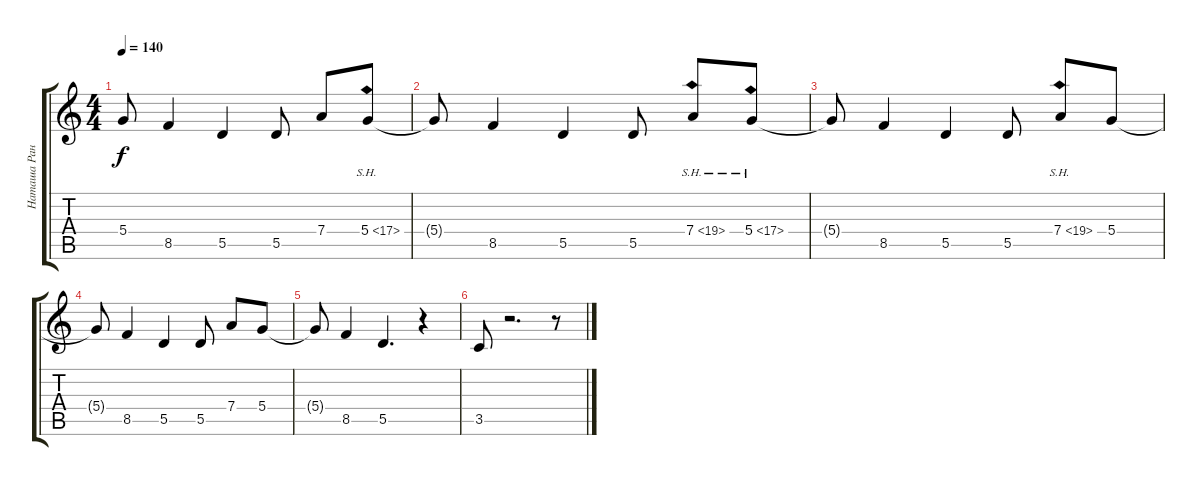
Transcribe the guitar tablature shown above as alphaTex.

\track ("Наташа Ранетка" "Наташа Ран") {instrument overdrivenguitar}
\staff {score tabs}
\tuning (E4 B3 G3 D3 A2 E2) {hide}
\ts (4 4)
\tempo 140
\clef g2
\ks c
5.4{t}.8{dy f} 8.5.4 5.5.4 5.5.8 7.4.8 5.4{sh 12}.8 |
5.4{t}.8 8.5.4 5.5.4 5.5.8 7.4{sh 12}.8 5.4{sh 12}.8 |
5.4{t}.8 8.5.4 5.5.4 5.5.8 7.4{sh 12}.8 5.4.8 |
5.4{t}.8 8.5.4 5.5.4 5.5.8 7.4.8 5.4.8 |
5.4{t}.8 8.5.4 5.5.4{d} r.4 |
3.5.8 r.2{d} r.8
